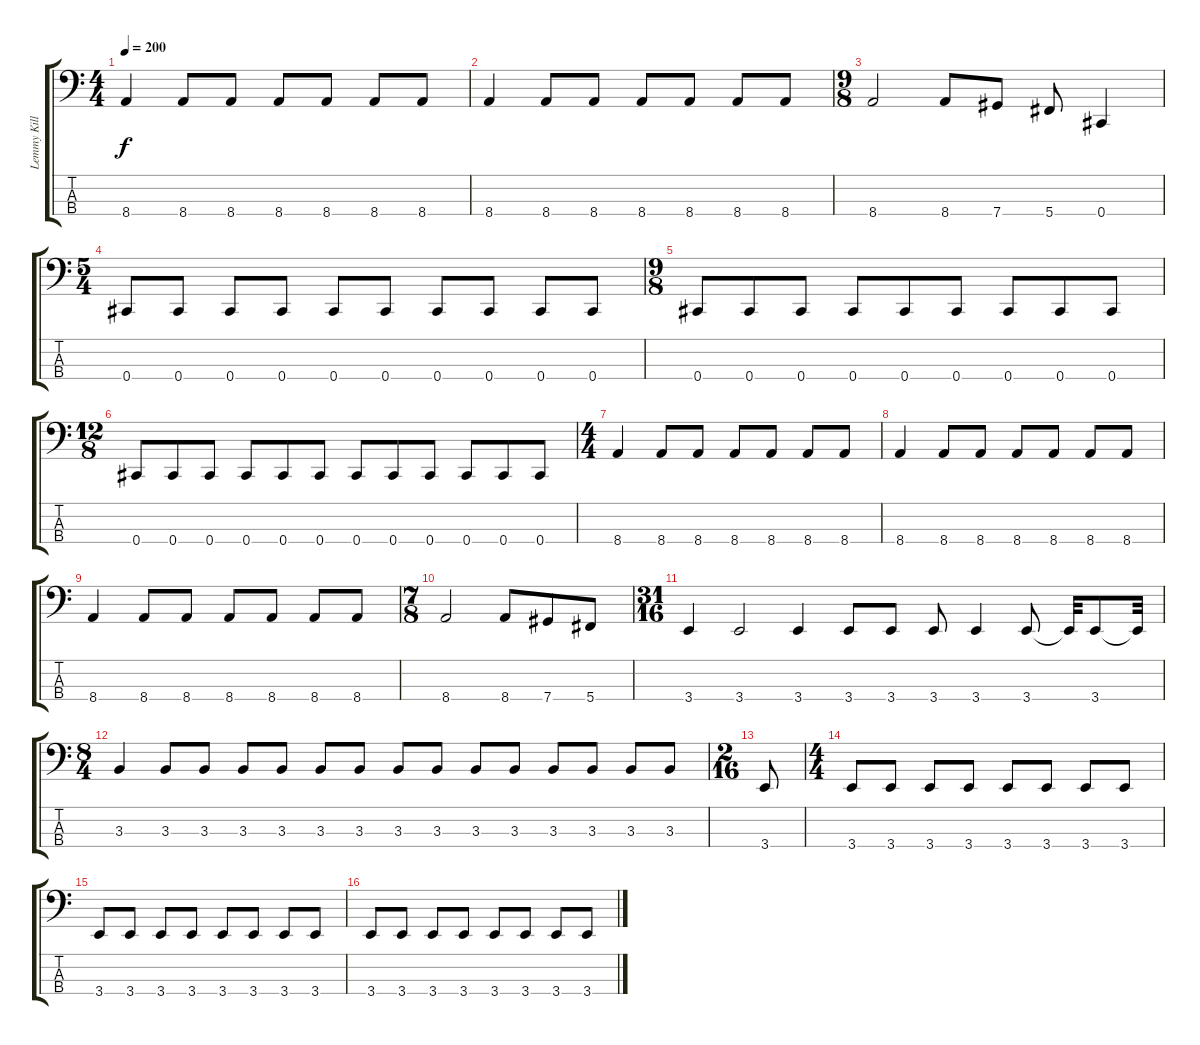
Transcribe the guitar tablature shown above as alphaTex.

\track ("Lemmy Killmister" "Lemmy Kill") {instrument distortionguitar}
\staff {score tabs}
\tuning (Gb2 Db2 Ab1 Db1) {hide}
\ts (4 4)
\tempo 200
\clef f4
\ks c
8.4.4{dy f} 8.4.8 8.4.8 8.4.8 8.4.8 8.4.8 8.4.8 |
8.4.4 8.4.8 8.4.8 8.4.8 8.4.8 8.4.8 8.4.8 |
\ts (9 8)
8.4.2 8.4.8 7.4.8 5.4.8 0.4.4 |
\ts (5 4)
0.4.8 0.4.8 0.4.8 0.4.8 0.4.8 0.4.8 0.4.8 0.4.8 0.4.8 0.4.8 |
\ts (9 8)
0.4.8 0.4.8 0.4.8 0.4.8 0.4.8 0.4.8 0.4.8 0.4.8 0.4.8 |
\ts (12 8)
0.4.8 0.4.8 0.4.8 0.4.8 0.4.8 0.4.8 0.4.8 0.4.8 0.4.8 0.4.8 0.4.8 0.4.8 |
\ts (4 4)
8.4.4 8.4.8 8.4.8 8.4.8 8.4.8 8.4.8 8.4.8 |
8.4.4 8.4.8 8.4.8 8.4.8 8.4.8 8.4.8 8.4.8 |
8.4.4 8.4.8 8.4.8 8.4.8 8.4.8 8.4.8 8.4.8 |
\ts (7 8)
8.4.2 8.4.8 7.4.8 5.4.8 |
\ts (31 16)
3.4.4 3.4.2 3.4.4 3.4.8 3.4.8 3.4.8 3.4.4 3.4.8 3.4{t}.32 3.4.8 3.4{t}.32 |
\ts (8 4)
3.3.4 3.3.8 3.3.8 3.3.8 3.3.8 3.3.8 3.3.8 3.3.8 3.3.8 3.3.8 3.3.8 3.3.8 3.3.8 3.3.8 3.3.8 |
\ts (2 16)
3.4.8 |
\ts (4 4)
3.4.8 3.4.8 3.4.8 3.4.8 3.4.8 3.4.8 3.4.8 3.4.8 |
3.4.8 3.4.8 3.4.8 3.4.8 3.4.8 3.4.8 3.4.8 3.4.8 |
3.4.8 3.4.8 3.4.8 3.4.8 3.4.8 3.4.8 3.4.8 3.4.8
